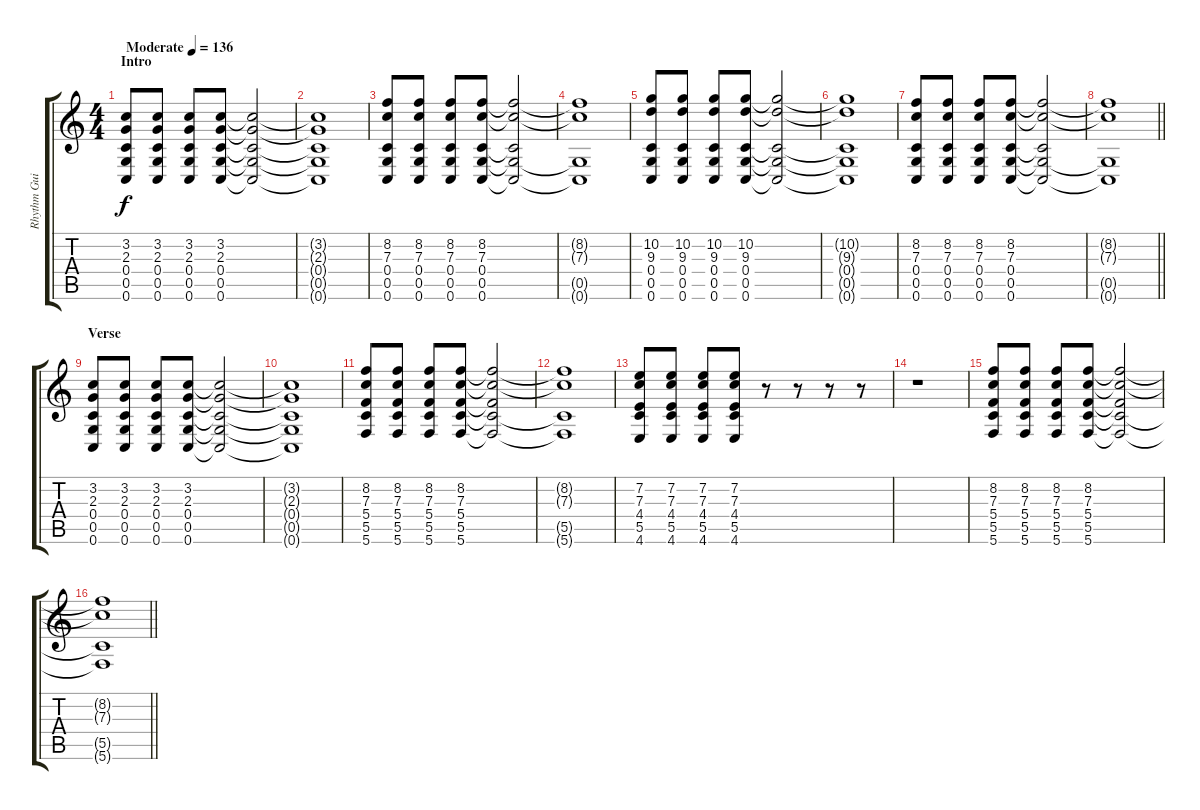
\track ("Rhythm Guitar" "Rhythm Gui") {instrument distortionguitar}
\staff {score tabs}
\tuning (D4 A3 F3 C3 G2 C2) {hide}
\ts (4 4)
\section ("" "Intro")
\tempo (136 "Moderate")
\clef g2
\ks c
(3.2 2.3 0.4 0.5 0.6).8{dy f instrument distortionguitar} (3.2 2.3 0.4 0.5 0.6).8 (3.2 2.3 0.4 0.5 0.6).8 (3.2 2.3 0.4 0.5 0.6).8 (3.2{t} 2.3{t} 0.4{t} 0.5{t} 0.6{t}).2 |
(3.2{t} 2.3{t} 0.4{t} 0.5{t} 0.6{t}).1 |
(8.2 7.3 0.4 0.5 0.6).8 (8.2 7.3 0.4 0.5 0.6).8 (8.2 7.3 0.4 0.5 0.6).8 (8.2 7.3 0.4 0.5 0.6).8 (8.2{t} 7.3{t} 0.4{t} 0.5{t} 0.6{t}).2 |
(8.2{t} 7.3{t} 0.5{t} 0.6{t}).1 |
(10.2 9.3 0.4 0.5 0.6).8 (10.2 9.3 0.4 0.5 0.6).8 (10.2 9.3 0.4 0.5 0.6).8 (10.2 9.3 0.4 0.5 0.6).8 (10.2{t} 9.3{t} 0.4{t} 0.5{t} 0.6{t}).2 |
(10.2{t} 9.3{t} 0.4{t} 0.5{t} 0.6{t}).1 |
(8.2 7.3 0.4 0.5 0.6).8 (8.2 7.3 0.4 0.5 0.6).8 (8.2 7.3 0.4 0.5 0.6).8 (8.2 7.3 0.4 0.5 0.6).8 (8.2{t} 7.3{t} 0.4{t} 0.5{t} 0.6{t}).2 |
\barLineRight lightlight
(8.2{t} 7.3{t} 0.5{t} 0.6{t}).1 |
\section ("" "Verse")
(3.2 2.3 0.4 0.5 0.6).8 (3.2 2.3 0.4 0.5 0.6).8 (3.2 2.3 0.4 0.5 0.6).8 (3.2 2.3 0.4 0.5 0.6).8 (3.2{t} 2.3{t} 0.4{t} 0.5{t} 0.6{t}).2 |
(3.2{t} 2.3{t} 0.4{t} 0.5{t} 0.6{t}).1 |
(8.2 7.3 5.4 5.5 5.6).8 (8.2 7.3 5.4 5.5 5.6).8 (8.2 7.3 5.4 5.5 5.6).8 (8.2 7.3 5.4 5.5 5.6).8 (8.2{t} 7.3{t} 5.4{t} 5.5{t} 5.6{t}).2 |
(8.2{t} 7.3{t} 5.5{t} 5.6{t}).1 |
(7.2 7.3 4.4 5.5 4.6).8 (7.2 7.3 4.4 5.5 4.6).8 (7.2 7.3 4.4 5.5 4.6).8 (7.2 7.3 4.4 5.5 4.6).8 r.8 r.8 r.8 r.8 |
r.1 |
(8.2 7.3 5.4 5.5 5.6).8 (8.2 7.3 5.4 5.5 5.6).8 (8.2 7.3 5.4 5.5 5.6).8 (8.2 7.3 5.4 5.5 5.6).8 (8.2{t} 7.3{t} 5.4{t} 5.5{t} 5.6{t}).2 |
\barLineRight lightlight
(8.2{t} 7.3{t} 5.5{t} 5.6{t}).1
